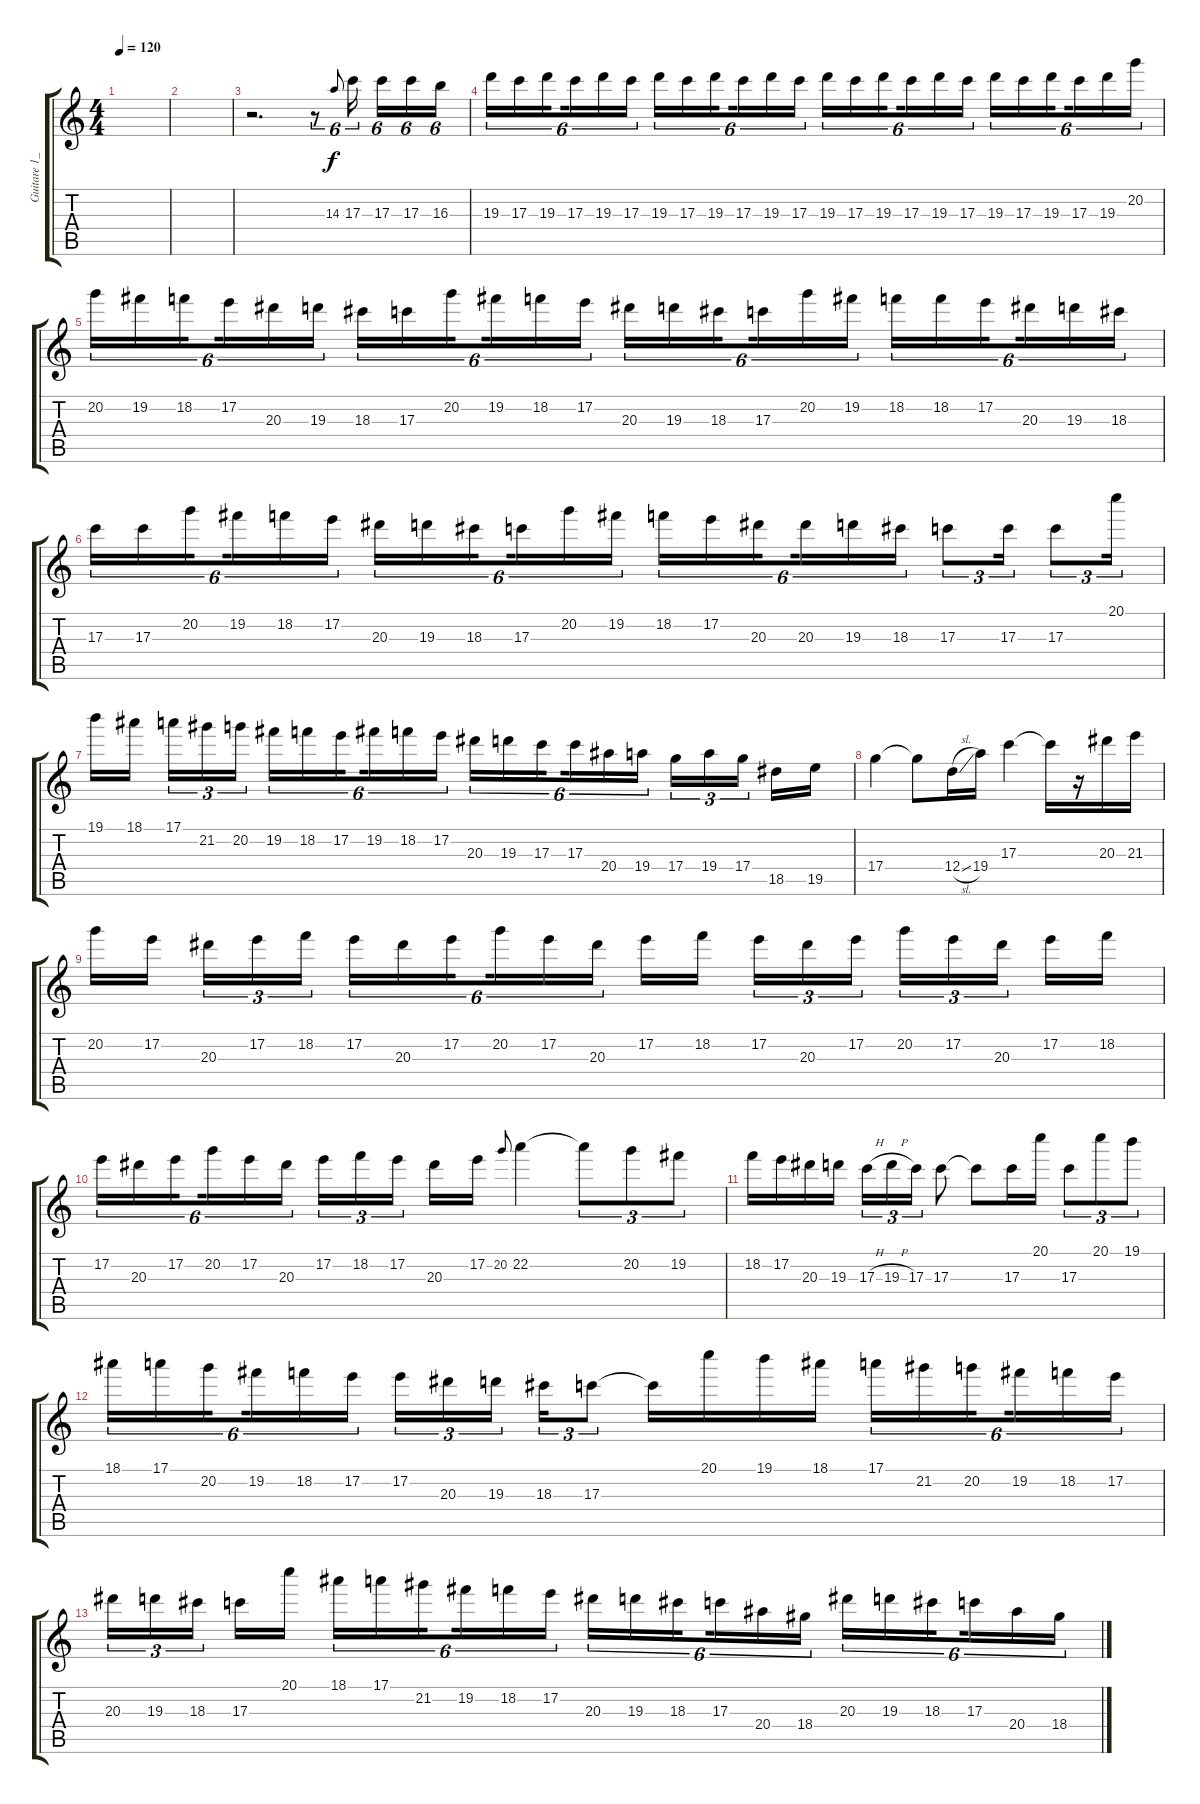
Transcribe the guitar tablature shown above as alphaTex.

\track ("Guitare 1_1" "Guitare 1_") {instrument overdrivenguitar}
\staff {score tabs}
\tuning (E4 B3 G3 D3 A2 E2) {hide}
\ts (4 4)
\tempo 120
\clef g2
\ks c
|
|
r.2{d} r.8{tu (6 4)} 14.3.8{gr onbeat} 17.3.16{tu (6 4) beam splitsecondary} 17.3.16{tu (6 4)} 17.3.16{tu (6 4)} 16.3.16{tu (6 4)} |
19.3.16{tu (6 4)} 17.3.16{tu (6 4)} 19.3.16{tu (6 4) beam splitsecondary} 17.3.16{tu (6 4)} 19.3.16{tu (6 4)} 17.3.16{tu (6 4)} 19.3.16{tu (6 4)} 17.3.16{tu (6 4)} 19.3.16{tu (6 4) beam splitsecondary} 17.3.16{tu (6 4)} 19.3.16{tu (6 4)} 17.3.16{tu (6 4)} 19.3.16{tu (6 4)} 17.3.16{tu (6 4)} 19.3.16{tu (6 4) beam splitsecondary} 17.3.16{tu (6 4)} 19.3.16{tu (6 4)} 17.3.16{tu (6 4)} 19.3.16{tu (6 4)} 17.3.16{tu (6 4)} 19.3.16{tu (6 4) beam splitsecondary} 17.3.16{tu (6 4)} 19.3.16{tu (6 4)} 20.2.16{tu (6 4)} |
20.2.16{tu (6 4)} 19.2.16{tu (6 4)} 18.2.16{tu (6 4) beam splitsecondary} 17.2.16{tu (6 4)} 20.3.16{tu (6 4)} 19.3.16{tu (6 4)} 18.3.16{tu (6 4)} 17.3.16{tu (6 4)} 20.2.16{tu (6 4) beam splitsecondary} 19.2.16{tu (6 4)} 18.2.16{tu (6 4)} 17.2.16{tu (6 4)} 20.3.16{tu (6 4)} 19.3.16{tu (6 4)} 18.3.16{tu (6 4) beam splitsecondary} 17.3.16{tu (6 4)} 20.2.16{tu (6 4)} 19.2.16{tu (6 4)} 18.2.16{tu (6 4)} 18.2.16{tu (6 4)} 17.2.16{tu (6 4) beam splitsecondary} 20.3.16{tu (6 4)} 19.3.16{tu (6 4)} 18.3.16{tu (6 4)} |
17.3.16{tu (6 4)} 17.3.16{tu (6 4)} 20.2.16{tu (6 4) beam splitsecondary} 19.2.16{tu (6 4)} 18.2.16{tu (6 4)} 17.2.16{tu (6 4)} 20.3.16{tu (6 4)} 19.3.16{tu (6 4)} 18.3.16{tu (6 4) beam splitsecondary} 17.3.16{tu (6 4)} 20.2.16{tu (6 4)} 19.2.16{tu (6 4)} 18.2.16{tu (6 4)} 17.2.16{tu (6 4)} 20.3.16{tu (6 4) beam splitsecondary} 20.3.16{tu (6 4)} 19.3.16{tu (6 4)} 18.3.16{tu (6 4)} 17.3.8{tu (3 2)} 17.3.16{tu (3 2)} 17.3.8{tu (3 2)} 20.1.16{tu (3 2)} |
19.1.16 18.1.16{beam splitsecondary} 17.1.16{tu (3 2)} 21.2.16{tu (3 2)} 20.2.16{tu (3 2)} 19.2.16{tu (6 4)} 18.2.16{tu (6 4)} 17.2.16{tu (6 4) beam splitsecondary} 19.2.16{tu (6 4)} 18.2.16{tu (6 4)} 17.2.16{tu (6 4)} 20.3.16{tu (6 4)} 19.3.16{tu (6 4)} 17.3.16{tu (6 4) beam splitsecondary} 17.3.16{tu (6 4)} 20.4.16{tu (6 4)} 19.4.16{tu (6 4)} 17.4.16{tu (3 2)} 19.4.16{tu (3 2)} 17.4.16{tu (3 2) beam splitsecondary} 18.5.16 19.5.16 |
17.4.4 17.4{t}.8 12.4{sl}.16 19.4.16 17.3.4 17.3{t}.16 r.16 20.3.16 21.3.16 |
20.2.16 17.2.16{beam splitsecondary} 20.3.16{tu (3 2)} 17.2.16{tu (3 2)} 18.2.16{tu (3 2)} 17.2.16{tu (6 4)} 20.3.16{tu (6 4)} 17.2.16{tu (6 4) beam splitsecondary} 20.2.16{tu (6 4)} 17.2.16{tu (6 4)} 20.3.16{tu (6 4)} 17.2.16 18.2.16{beam splitsecondary} 17.2.16{tu (3 2)} 20.3.16{tu (3 2)} 17.2.16{tu (3 2)} 20.2.16{tu (3 2)} 17.2.16{tu (3 2)} 20.3.16{tu (3 2) beam splitsecondary} 17.2.16 18.2.16 |
17.2.16{tu (6 4)} 20.3.16{tu (6 4)} 17.2.16{tu (6 4) beam splitsecondary} 20.2.16{tu (6 4)} 17.2.16{tu (6 4)} 20.3.16{tu (6 4)} 17.2.16{tu (3 2)} 18.2.16{tu (3 2)} 17.2.16{tu (3 2) beam splitsecondary} 20.3.16 17.2.16 20.2.8{gr onbeat} 22.2.4 22.2{t}.8{tu (3 2)} 20.2.8{tu (3 2)} 19.2.8{tu (3 2)} |
18.2.16 17.2.16 20.3.16 19.3.16 17.3{h}.16{tu (3 2)} 19.3{h}.16{tu (3 2)} 17.3.16{tu (3 2)} 17.3.8 17.3{t}.8 17.3.16 20.1.16 17.3.8{tu (3 2)} 20.1.8{tu (3 2)} 19.1.8{tu (3 2)} |
18.1.16{tu (6 4)} 17.1.16{tu (6 4)} 20.2.16{tu (6 4) beam splitsecondary} 19.2.16{tu (6 4)} 18.2.16{tu (6 4)} 17.2.16{tu (6 4)} 17.2.16{tu (3 2)} 20.3.16{tu (3 2)} 19.3.16{tu (3 2) beam splitsecondary} 18.3.16{tu (3 2)} 17.3.8{tu (3 2)} 17.3{t}.16 20.1.16 19.1.16 18.1.16 17.1.16{tu (6 4)} 21.2.16{tu (6 4)} 20.2.16{tu (6 4) beam splitsecondary} 19.2.16{tu (6 4)} 18.2.16{tu (6 4)} 17.2.16{tu (6 4)} |
20.3.16{tu (3 2)} 19.3.16{tu (3 2)} 18.3.16{tu (3 2) beam splitsecondary} 17.3.16 20.1.16 18.1.16{tu (6 4)} 17.1.16{tu (6 4)} 21.2.16{tu (6 4) beam splitsecondary} 19.2.16{tu (6 4)} 18.2.16{tu (6 4)} 17.2.16{tu (6 4)} 20.3.16{tu (6 4)} 19.3.16{tu (6 4)} 18.3.16{tu (6 4) beam splitsecondary} 17.3.16{tu (6 4)} 20.4.16{tu (6 4)} 18.4.16{tu (6 4)} 20.3.16{tu (6 4)} 19.3.16{tu (6 4)} 18.3.16{tu (6 4) beam splitsecondary} 17.3.16{tu (6 4)} 20.4.16{tu (6 4)} 18.4.16{tu (6 4)}
